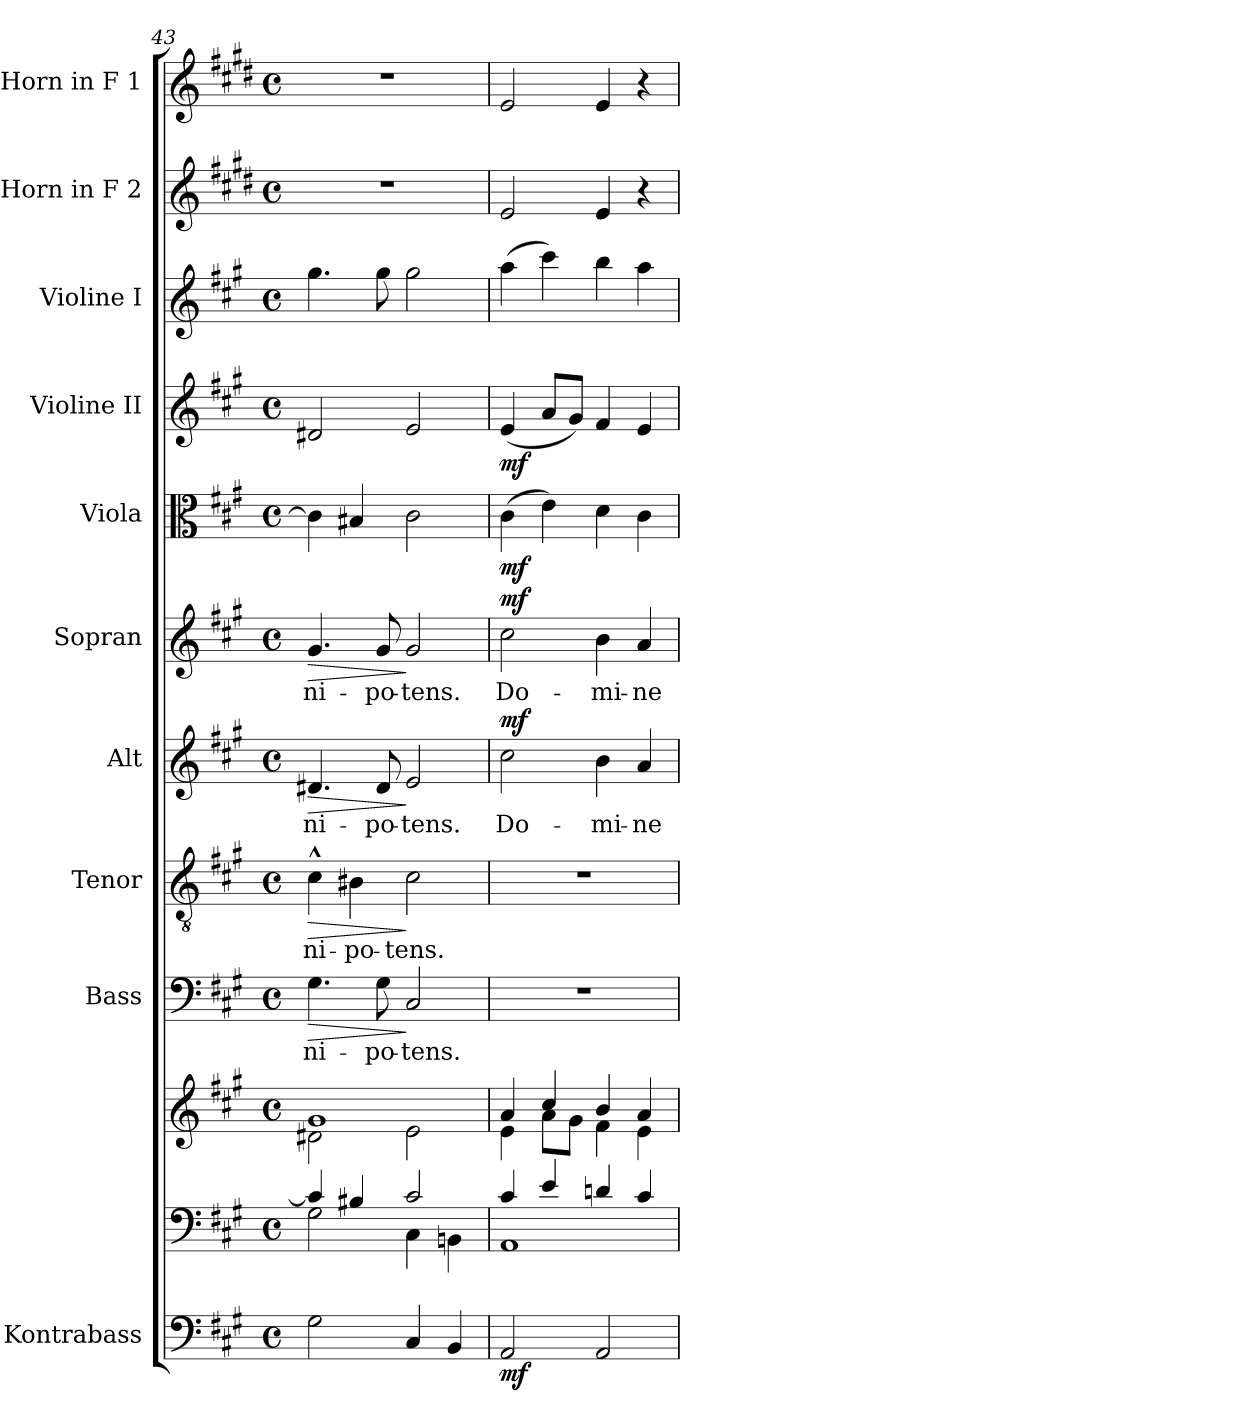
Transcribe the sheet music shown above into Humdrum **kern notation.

**kern	**dynam	**kern	**kern	**kern	**text	**dynam	**kern	**text	**dynam	**kern	**text	**dynam	**kern	**text	**dynam	**kern	**dynam	**kern	**dynam	**kern	**kern	**kern
*part11	*part11	*part10	*part10	*part9	*part9	*part9	*part8	*part8	*part8	*part7	*part7	*part7	*part6	*part6	*part6	*part5	*part5	*part4	*part4	*part3	*part2	*part1
*staff12	*staff12	*staff11	*staff10	*staff9	*staff9	*staff9	*staff8	*staff8	*staff8	*staff7	*staff7	*staff7	*staff6	*staff6	*staff6	*staff5	*staff5	*staff4	*staff4	*staff3	*staff2	*staff1
*I"Kontrabass	*	*	*	*I"Bass	*	*	*I"Tenor	*	*	*I"Alt	*	*	*I"Sopran	*	*	*I"Viola	*	*I"Violine II	*	*I"Violine I	*I"Horn in F 2	*I"Horn in F 1
*I'Kb.	*	*	*	*I'B.	*	*	*I'T.	*	*	*I'A.	*	*	*I'S.	*	*	*I'Vla.	*	*I'Vl. II	*	*I'Vl. I	*	*
*clefF4	*	*clefF4	*clefG2	*clefF4	*	*	*clefGv2	*	*	*clefG2	*	*	*clefG2	*	*	*clefC3	*	*clefG2	*	*clefG2	*clefG2	*clefG2
*ITrd7c12	*	*	*	*	*	*	*	*	*	*	*	*	*	*	*	*	*	*	*	*	*ITrd4c7	*ITrd4c7
*k[f#c#g#]	*	*k[f#c#g#]	*k[f#c#g#]	*k[f#c#g#]	*	*	*k[f#c#g#]	*	*	*k[f#c#g#]	*	*	*k[f#c#g#]	*	*	*k[f#c#g#]	*	*k[f#c#g#]	*	*k[f#c#g#]	*k[f#c#g#]	*k[f#c#g#]
*A:	*	*A:	*A:	*A:	*	*	*A:	*	*	*A:	*	*	*A:	*	*	*A:	*	*A:	*	*A:	*A:	*A:
*M4/4	*	*M4/4	*M4/4	*M4/4	*	*	*M4/4	*	*	*M4/4	*	*	*M4/4	*	*	*M4/4	*	*M4/4	*	*M4/4	*M4/4	*M4/4
*met(c)	*	*met(c)	*met(c)	*met(c)	*	*	*met(c)	*	*	*met(c)	*	*	*met(c)	*	*	*met(c)	*	*met(c)	*	*met(c)	*met(c)	*met(c)
=43	=43	=43	=43	=43	=43	=43	=43	=43	=43	=43	=43	=43	=43	=43	=43	=43	=43	=43	=43	=43	=43	=43
*	*	*^	*^	*	*	*	*	*	*	*	*	*	*	*	*	*	*	*	*	*	*	*
!	!	!	!	!	!	!	!LO:LY:b	!LO:HP:b	!	!LO:LY:b	!LO:HP:b	!	!LO:LY:b	!LO:HP:b	!	!LO:LY:b	!LO:HP:b	!	!	!	!	!	!	!
2GG#\	.	4c#/]	2G#\	1g#	2d#X\	4.G#\	-ni-	>	4c#^^>\	-ni-	>	4.d#X/	-ni-	>	4.g#/	-ni-	>	4c#\]	.	2d#X/	.	4.gg#\	1r	1r
!	!	!	!	!	!	!	!	!	!	!LO:LY:b	!	!	!	!	!	!	!	!	!	!	!	!	!	!
.	.	4B#X/	.	.	.	.	.	.	4B#X\	-po-	.	.	.	.	.	.	.	4B#X/	.	.	.	.	.	.
!	!	!	!	!	!	!	!LO:LY:b	!	!	!	!	!	!LO:LY:b	!	!	!LO:LY:b	!	!	!	!	!	!	!	!
.	.	.	.	.	.	8G#\	-po-	.	.	.	.	8d#/	-po-	.	8g#/	-po-	.	.	.	.	.	8gg#\	.	.
!	!	!	!	!	!	!	!LO:LY:b	!	!	!LO:LY:b	!	!	!LO:LY:b	!	!	!LO:LY:b	!	!	!	!	!	!	!	!
4CC#/	.	2c#/	4C#\	.	2e\	2C#/	-tens.	]	2c#\	-tens.	]	2e/	-tens.	]	2g#/	-tens.	]	2c#\	.	2e/	.	2gg#\	.	.
4BBB/	.	.	4BBn\	.	.	.	.	.	.	.	.	.	.	.	.	.	.	.	.	.	.	.	.	.
=44	=44	=44	=44	=44	=44	=44	=44	=44	=44	=44	=44	=44	=44	=44	=44	=44	=44	=44	=44	=44	=44	=44	=44	=44
!	!LO:DY:b	!	!	!	!	!	!	!	!	!	!	!	!LO:LY:b	!LO:DY:a	!	!LO:LY:b	!LO:DY:a	!	!LO:DY:b	!	!LO:DY:b	!	!	!
2AAA/	mf	4c#/	1AA	4a/	4e\	1r	.	.	1r	.	.	2cc#\	Do-	mf	2cc#\	Do-	mf	(>4c#\	mf	(<4e/	mf	(>4aa\	2A/	2A/
.	.	4e/	.	4cc#/	8a\L	.	.	.	.	.	.	.	.	.	.	.	.	4e\)	.	8a/L	.	4ccc#\)	.	.
.	.	.	.	.	8g#\J	.	.	.	.	.	.	.	.	.	.	.	.	.	.	8g#/J)	.	.	.	.
!	!	!	!	!	!	!	!	!	!	!	!	!	!LO:LY:b	!	!	!LO:LY:b	!	!	!	!	!	!	!	!
2AAA/	.	4dn/	.	4b/	4f#\	.	.	.	.	.	.	4b\	-mi-	.	4b\	-mi-	.	4d\	.	4f#/	.	4bb\	4A/	4A/
!	!	!	!	!	!	!	!	!	!	!	!	!	!LO:LY:b	!	!	!LO:LY:b	!	!	!	!	!	!	!	!
.	.	4c#/	.	4a/	4e\	.	.	.	.	.	.	4a/	-ne	.	4a/	-ne	.	4c#\	.	4e/	.	4aa\	4r	4r
*	*	*v	*v	*	*	*	*	*	*	*	*	*	*	*	*	*	*	*	*	*	*	*	*	*
*	*	*	*v	*v	*	*	*	*	*	*	*	*	*	*	*	*	*	*	*	*	*	*	*
=	=	=	=	=	=	=	=	=	=	=	=	=	=	=	=	=	=	=	=	=	=	=
*-	*-	*-	*-	*-	*-	*-	*-	*-	*-	*-	*-	*-	*-	*-	*-	*-	*-	*-	*-	*-	*-	*-
